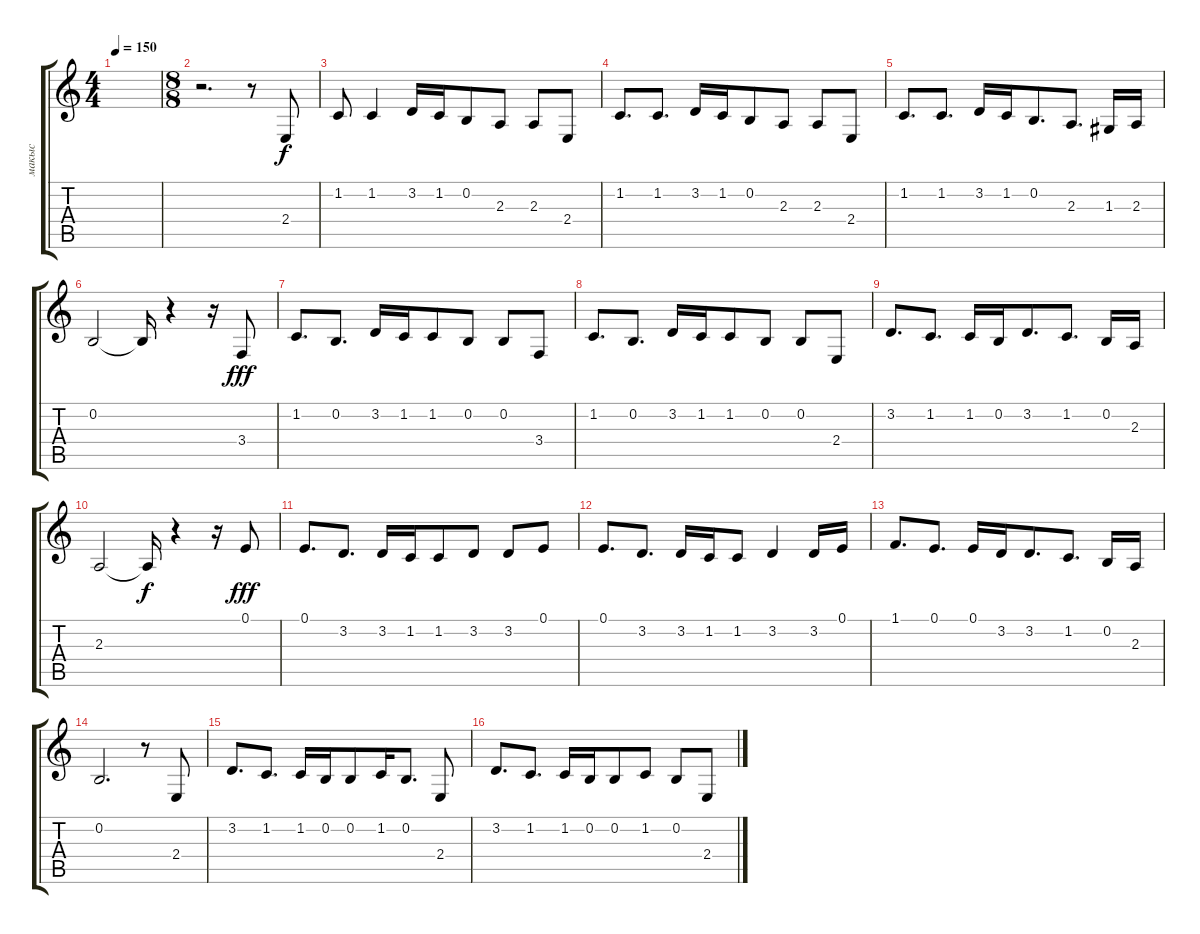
\track ("макыс" "макыс") {instrument lead1square}
\staff {score tabs}
\tuning (E4 B3 G3 D3 A2 E2) {hide}
\ts (4 4)
\tempo 150
\clef g2
\ks c
|
\ts (8 8)
r.2{d} r.8 2.4.8 |
1.2.8 1.2.4 3.2.16 1.2.16 0.2.8 2.3.8 2.3.8 2.4.8 |
1.2.8{d} 1.2.8{d} 3.2.16 1.2.16 0.2.8 2.3.8 2.3.8 2.4.8 |
1.2.8{d} 1.2.8{d} 3.2.16 1.2.16 0.2.8{d} 2.3.8{d} 1.3.16 2.3.16 |
0.2.2 0.2{t}.16{dy f} r.4 r.16 3.4.8{dy fff} |
1.2.8{d} 0.2.8{d} 3.2.16 1.2.16 1.2.8 0.2.8 0.2.8 3.4.8 |
1.2.8{d} 0.2.8{d} 3.2.16 1.2.16 1.2.8 0.2.8 0.2.8 2.4.8 |
3.2.8{d} 1.2.8{d} 1.2.16 0.2.16 3.2.8{d} 1.2.8{d} 0.2.16 2.3.16 |
2.3.2 2.3{t}.16{dy f} r.4 r.16 0.1.8{dy fff} |
0.1.8{d} 3.2.8{d} 3.2.16 1.2.16 1.2.8 3.2.8 3.2.8 0.1.8 |
0.1.8{d} 3.2.8{d} 3.2.16 1.2.16 1.2.8 3.2.4 3.2.16 0.1.16 |
1.1.8{d} 0.1.8{d} 0.1.16 3.2.16 3.2.8{d} 1.2.8{d} 0.2.16 2.3.16 |
0.2.2{d} r.8 2.4.8 |
3.2.8{d} 1.2.8{d} 1.2.16 0.2.16 0.2.8 1.2.16 0.2.8{d} 2.4.8 |
3.2.8{d} 1.2.8{d} 1.2.16 0.2.16 0.2.8 1.2.8 0.2.8 2.4.8
